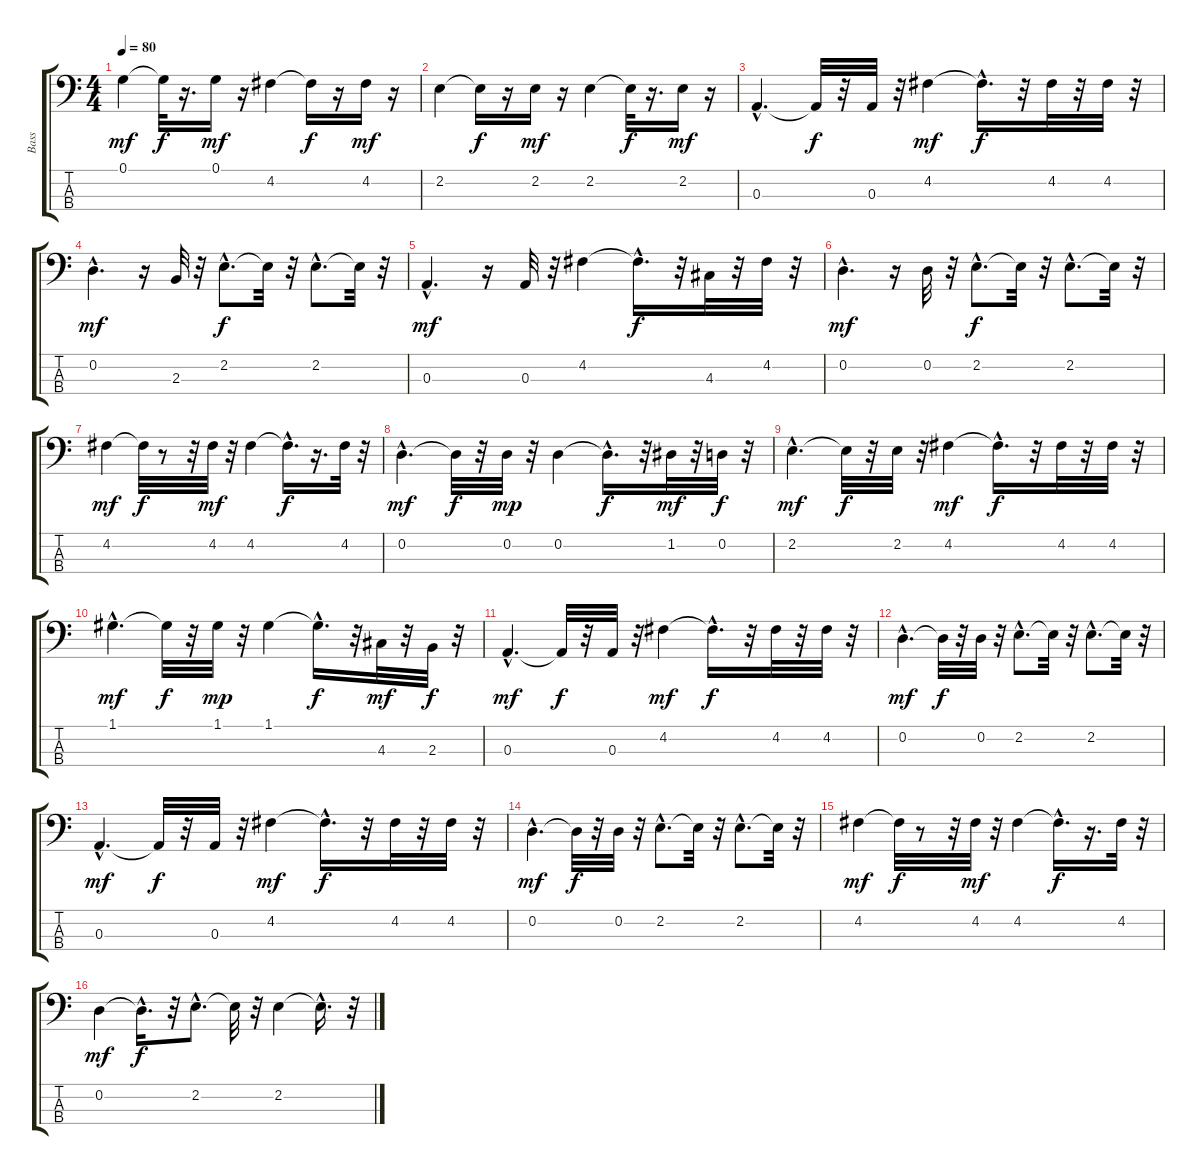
\track ("Bass   " "Bass   ") {instrument fretlessbass}
\staff {score tabs}
\tuning (G2 D2 A1 E1) {hide}
\ts (4 4)
\tempo 80
\clef f4
\ks c
0.1.4{dy mf} 0.1{t}.32{dy f} r.16{d} 0.1.16{dy mf} r.16 4.2.4 4.2{t}.16{dy f} r.16 4.2.16{dy mf} r.16 |
2.2.4 2.2{t}.16{dy f} r.16 2.2.16{dy mf} r.16 2.2.4 2.2{t}.32{dy f} r.16{d} 2.2.16{dy mf} r.16 |
0.3{hac}.4{d} 0.3{t}.32{dy f} r.32 0.3.32 r.32 4.2.4{dy mf} 4.2{hac t}.16{d dy f} r.32 4.2.32 r.32 4.2.32 r.32 |
0.2{hac}.4{d dy mf} r.16 2.3.32 r.32 2.2{hac}.8{d dy f} 2.2{t}.32 r.32 2.2{hac}.8{d} 2.2{t}.32 r.32 |
0.3{hac}.4{d dy mf} r.16 0.3.32 r.32 4.2.4 4.2{hac t}.16{d dy f} r.32 4.3.32 r.32 4.2.32 r.32 |
0.2{hac}.4{d dy mf} r.16 0.2.32 r.32 2.2{hac}.8{d dy f} 2.2{t}.32 r.32 2.2{hac}.8{d} 2.2{t}.32 r.32 |
4.2.4{dy mf} 4.2{t}.32{dy f} r.8 r.32 4.2.32{dy mf} r.32 4.2.4 4.2{hac t}.16{d dy f} r.16{d} 4.2.32 r.32 |
0.2{hac}.4{d dy mf} 0.2{t}.32{dy f} r.32 0.2.32{dy mp} r.32 0.2.4 0.2{hac t}.16{d dy f} r.32 1.2.32{dy mf} r.32 0.2.32{dy f} r.32 |
2.2{hac}.4{d dy mf} 2.2{t}.32{dy f} r.32 2.2.32 r.32 4.2.4{dy mf} 4.2{hac t}.16{d dy f} r.32 4.2.32 r.32 4.2.32 r.32 |
1.1{hac}.4{d dy mf} 1.1{t}.32{dy f} r.32 1.1.32{dy mp} r.32 1.1.4 1.1{hac t}.16{d dy f} r.32 4.3.32{dy mf} r.32 2.3.32{dy f} r.32 |
0.3{hac}.4{d dy mf} 0.3{t}.32{dy f} r.32 0.3.32 r.32 4.2.4{dy mf} 4.2{hac t}.16{d dy f} r.32 4.2.32 r.32 4.2.32 r.32 |
0.2{hac}.4{d dy mf} 0.2{t}.32{dy f} r.32 0.2.32 r.32 2.2{hac}.8{d} 2.2{t}.32 r.32 2.2{hac}.8{d} 2.2{t}.32 r.32 |
0.3{hac}.4{d dy mf} 0.3{t}.32{dy f} r.32 0.3.32 r.32 4.2.4{dy mf} 4.2{hac t}.16{d dy f} r.32 4.2.32 r.32 4.2.32 r.32 |
0.2{hac}.4{d dy mf} 0.2{t}.32{dy f} r.32 0.2.32 r.32 2.2{hac}.8{d} 2.2{t}.32 r.32 2.2{hac}.8{d} 2.2{t}.32 r.32 |
4.2.4{dy mf} 4.2{t}.32{dy f} r.8 r.32 4.2.32{dy mf} r.32 4.2.4 4.2{hac t}.16{d dy f} r.16{d} 4.2.32 r.32 |
0.2.4{dy mf} 0.2{hac t}.16{d dy f} r.32 2.2{hac}.8{d} 2.2{t}.32 r.32 2.2.4 2.2{hac t}.16{d} r.32
